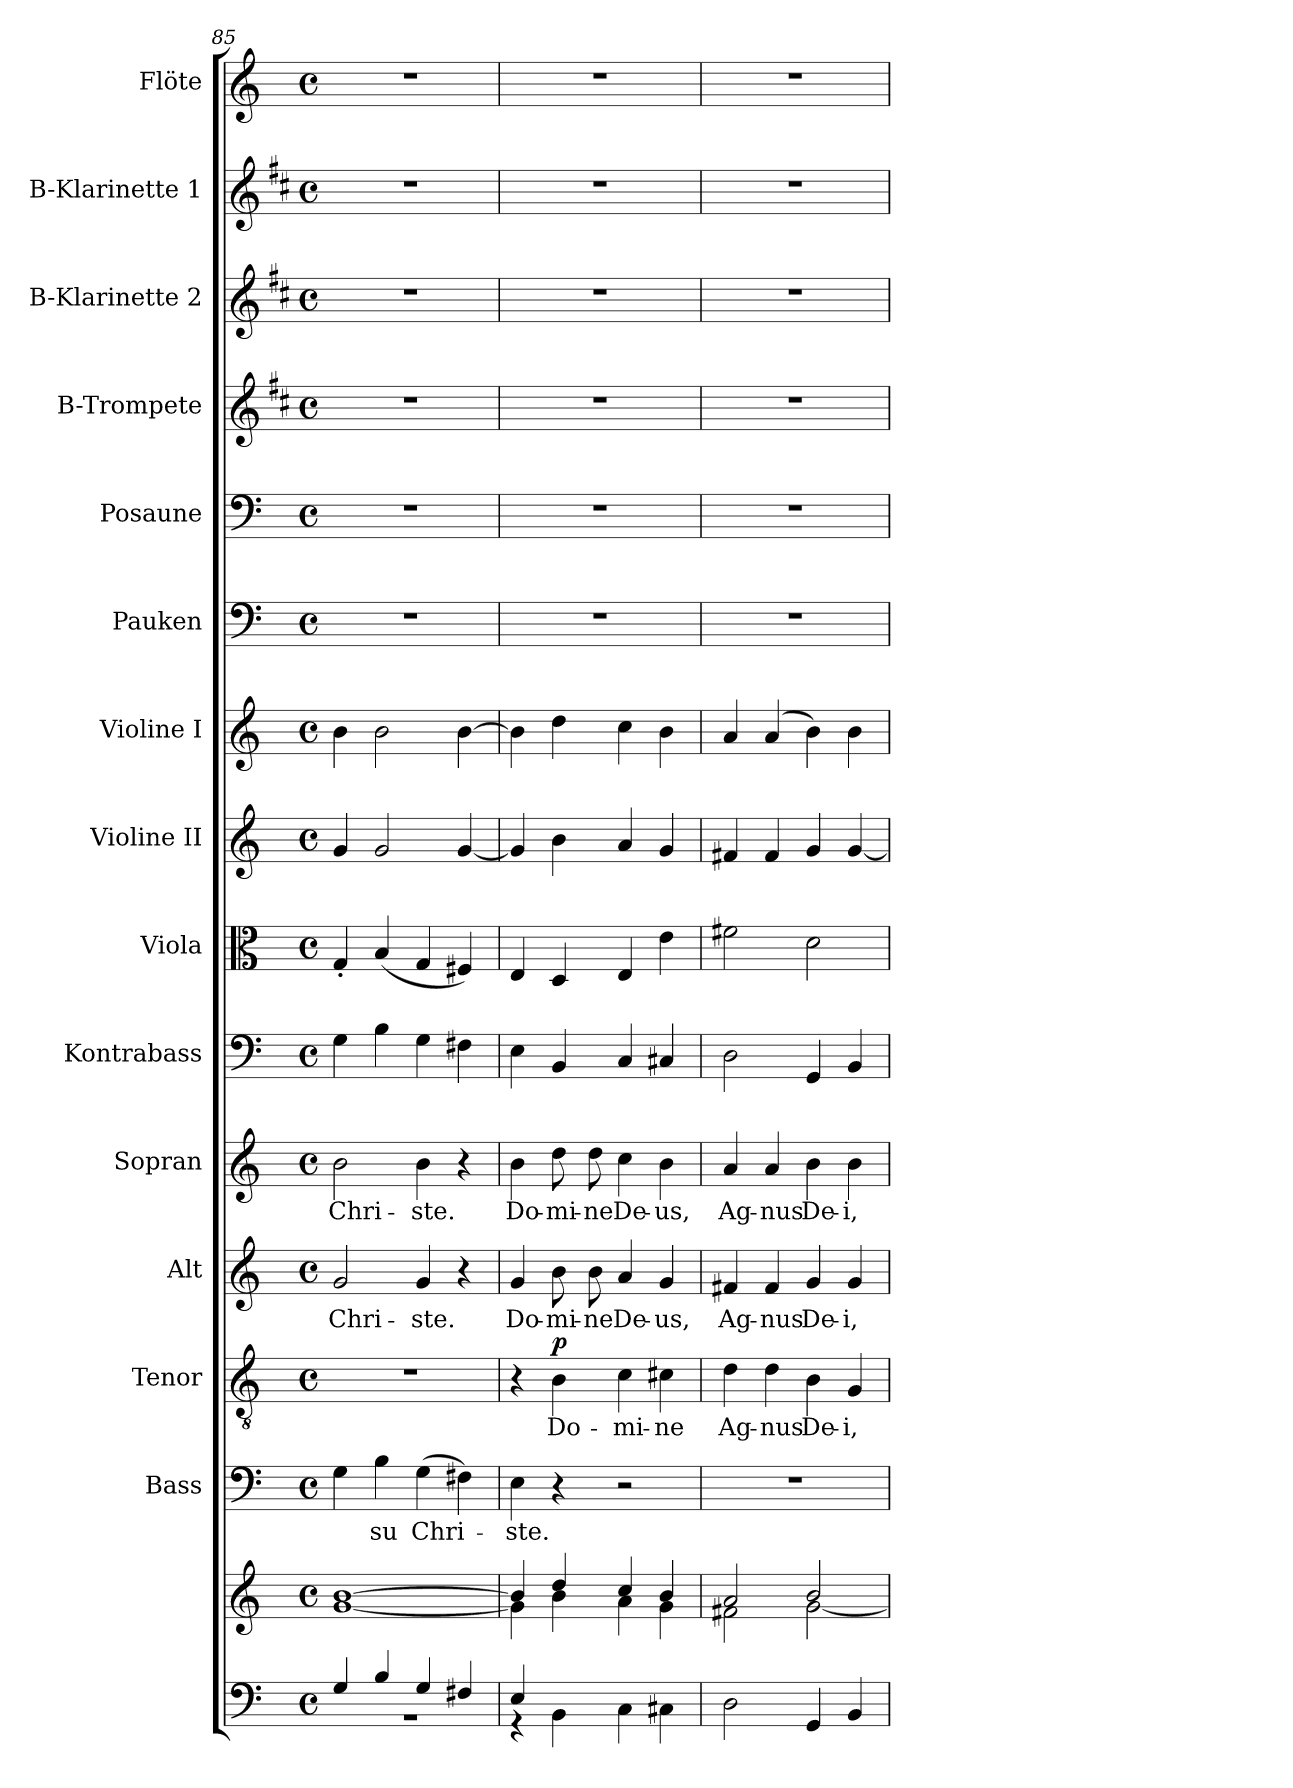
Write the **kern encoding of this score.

**kern	**kern	**kern	**text	**kern	**text	**dynam	**kern	**text	**kern	**text	**kern	**kern	**kern	**kern	**kern	**kern	**kern	**kern	**kern	**kern
*part15	*part15	*part14	*part14	*part13	*part13	*part13	*part12	*part12	*part11	*part11	*part10	*part9	*part8	*part7	*part6	*part5	*part4	*part3	*part2	*part1
*staff16	*staff15	*staff14	*staff14	*staff13	*staff13	*staff13	*staff12	*staff12	*staff11	*staff11	*staff10	*staff9	*staff8	*staff7	*staff6	*staff5	*staff4	*staff3	*staff2	*staff1
*	*	*I"Bass	*	*I"Tenor	*	*	*I"Alt	*	*I"Sopran	*	*I"Kontrabass	*I"Viola	*I"Violine II	*I"Violine I	*I"Pauken	*I"Posaune	*I"B-Trompete	*I"B-Klarinette 2	*I"B-Klarinette 1	*I"Flöte
*	*	*I'B.	*	*I'T.	*	*	*I'A.	*	*I'S.	*	*I'Kb.	*I'Vla.	*I'Vl. II	*I'Vl. I	*I'Pk.	*I'Pos.	*I'B Trp.	*I'B Kl. 2	*I'B Kl. 1	*I'Fl.
*clefF4	*clefG2	*clefF4	*	*clefGv2	*	*	*clefG2	*	*clefG2	*	*clefF4	*clefC3	*clefG2	*clefG2	*clefF4	*clefF4	*clefG2	*clefG2	*clefG2	*clefG2
*	*	*	*	*	*	*	*	*	*	*	*ITrd7c12	*	*	*	*	*	*ITrd1c2	*ITrd1c2	*ITrd1c2	*
*k[]	*k[]	*k[]	*	*k[]	*	*	*k[]	*	*k[]	*	*k[]	*k[]	*k[]	*k[]	*k[]	*k[]	*k[]	*k[]	*k[]	*k[]
*C:	*C:	*C:	*	*C:	*	*	*C:	*	*C:	*	*C:	*C:	*C:	*C:	*C:	*C:	*C:	*C:	*C:	*C:
*M4/4	*M4/4	*M4/4	*	*M4/4	*	*	*M4/4	*	*M4/4	*	*M4/4	*M4/4	*M4/4	*M4/4	*M4/4	*M4/4	*M4/4	*M4/4	*M4/4	*M4/4
*met(c)	*met(c)	*met(c)	*	*met(c)	*	*	*met(c)	*	*met(c)	*	*met(c)	*met(c)	*met(c)	*met(c)	*met(c)	*met(c)	*met(c)	*met(c)	*met(c)	*met(c)
=85	=85	=85	=85	=85	=85	=85	=85	=85	=85	=85	=85	=85	=85	=85	=85	=85	=85	=85	=85	=85
*^	*^	*	*	*	*	*	*	*	*	*	*	*	*	*	*	*	*	*	*	*
!	!	!	!	!	!	!	!	!	!	!LO:LY:b	!	!LO:LY:b	!	!	!	!	!	!	!	!	!	!
4G/	1rBB	[>1b	[<1g	4G\	.	1r	.	.	2g/	Chri-	2b\	Chri-	4GG\	4G'</	4g/	4b\	1r	1r	1r	1r	1r	1r
!	!	!	!	!	!LO:LY:b	!	!	!	!	!	!	!	!	!	!	!	!	!	!	!	!	!
4B/	.	.	.	4B\	-su	.	.	.	.	.	.	.	4BB\	(<4B/	2g/	2b\	.	.	.	.	.	.
!	!	!	!	!	!LO:LY:b	!	!	!	!	!LO:LY:b	!	!LO:LY:b	!	!	!	!	!	!	!	!	!	!
4G/	.	.	.	(>4G\	Chri-	.	.	.	4g/	-ste.	4b\	-ste.	4GG\	4G/	.	.	.	.	.	.	.	.
4F#X/	.	.	.	4F#X\)	.	.	.	.	4r	.	4r	.	4FF#X\	4F#X/)	[4g/	[4b\	.	.	.	.	.	.
=86	=86	=86	=86	=86	=86	=86	=86	=86	=86	=86	=86	=86	=86	=86	=86	=86	=86	=86	=86	=86	=86	=86
!	!	!	!	!	!LO:LY:b	!	!	!	!	!LO:LY:b	!	!LO:LY:b	!	!	!	!	!	!	!	!	!	!
4E/	4rGG	4b/]	4g\]	4E\	-ste.	4r	.	.	4g/	Do-	4b\	Do-	4EE\	4E/	4g/]	4b\]	1r	1r	1r	1r	1r	1r
!	!	!	!	!	!	!	!LO:LY:b	!LO:DY:a	!	!LO:LY:b	!	!LO:LY:b	!	!	!	!	!	!	!	!	!	!
2.ryy	4BB\	4dd/	4b\	4r	.	4B\	Do-	p	8b\	-mi-	8dd\	-mi-	4BBB/	4D/	4b\	4dd\	.	.	.	.	.	.
!	!	!	!	!	!	!	!	!	!	!LO:LY:b	!	!LO:LY:b	!	!	!	!	!	!	!	!	!	!
.	.	.	.	.	.	.	.	.	8b\	-ne	8dd\	-ne	.	.	.	.	.	.	.	.	.	.
!	!	!	!	!	!	!	!LO:LY:b	!	!	!LO:LY:b	!	!LO:LY:b	!	!	!	!	!	!	!	!	!	!
.	4C\	4cc/	4a\	2r	.	4c\	-mi-	.	4a/	De-	4cc\	De-	4CC/	4E/	4a/	4cc\	.	.	.	.	.	.
!	!	!	!	!	!	!	!LO:LY:b	!	!	!LO:LY:b	!	!LO:LY:b	!	!	!	!	!	!	!	!	!	!
.	4C#X\	4b/	4g\	.	.	4c#X\	-ne	.	4g/	-us,	4b\	-us,	4CC#X/	4e\	4g/	4b\	.	.	.	.	.	.
=87	=87	=87	=87	=87	=87	=87	=87	=87	=87	=87	=87	=87	=87	=87	=87	=87	=87	=87	=87	=87	=87	=87
!	!	!	!	!	!	!	!LO:LY:b	!	!	!LO:LY:b	!	!LO:LY:b	!	!	!	!	!	!	!	!	!	!
*v	*v	*	*	*	*	*	*	*	*	*	*	*	*	*	*	*	*	*	*	*	*	*
2D\	2a/	2f#X\	1r	.	4d\	Ag-	.	4f#X/	Ag-	4a/	Ag-	2DD\	2f#X\	4f#X/	4a/	1r	1r	1r	1r	1r	1r
!	!	!	!	!	!	!LO:LY:b	!	!	!LO:LY:b	!	!LO:LY:b	!	!	!	!	!	!	!	!	!	!
.	.	.	.	.	4d\	-nus	.	4f#/	-nus	4a/	-nus	.	.	4f#/	(4a/	.	.	.	.	.	.
!	!	!	!	!	!	!LO:LY:b	!	!	!LO:LY:b	!	!LO:LY:b	!	!	!	!	!	!	!	!	!	!
4GG/	2b/	[<2g\	.	.	4B\	De-	.	4g/	De-	4b\	De-	4GGG/	2d\	4g/	4b\)	.	.	.	.	.	.
!	!	!	!	!	!	!LO:LY:b	!	!	!LO:LY:b	!	!LO:LY:b	!	!	!	!	!	!	!	!	!	!
4BB/	.	.	.	.	4G/	-i,	.	4g/	-i,	4b\	-i,	4BBB/	.	[4g/	4b\	.	.	.	.	.	.
*	*v	*v	*	*	*	*	*	*	*	*	*	*	*	*	*	*	*	*	*	*	*
=	=	=	=	=	=	=	=	=	=	=	=	=	=	=	=	=	=	=	=	=
*-	*-	*-	*-	*-	*-	*-	*-	*-	*-	*-	*-	*-	*-	*-	*-	*-	*-	*-	*-	*-
